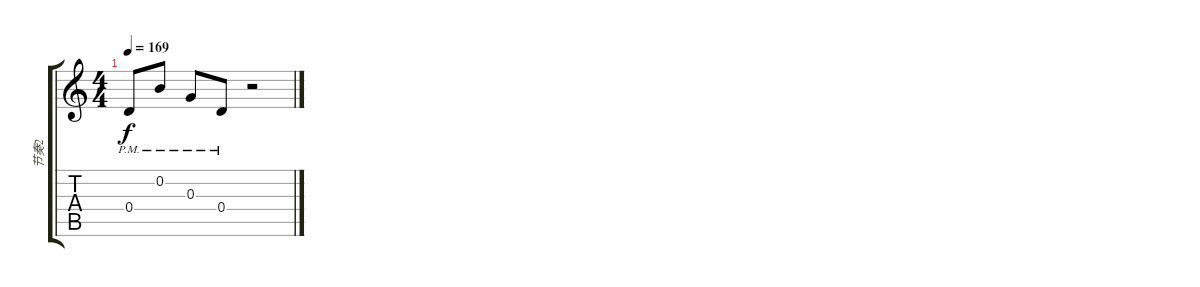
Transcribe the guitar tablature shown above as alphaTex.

\track ("节奏2" "节奏2") {instrument overdrivenguitar}
\staff {score tabs}
\tuning (E4 B3 G3 D3 A2 E2) {hide}
\ts (4 4)
\tempo 169
\clef g2
\ks c
0.4{pm}.8{dy f} 0.2{pm}.8 0.3{pm}.8 0.4{pm}.8 r.2
